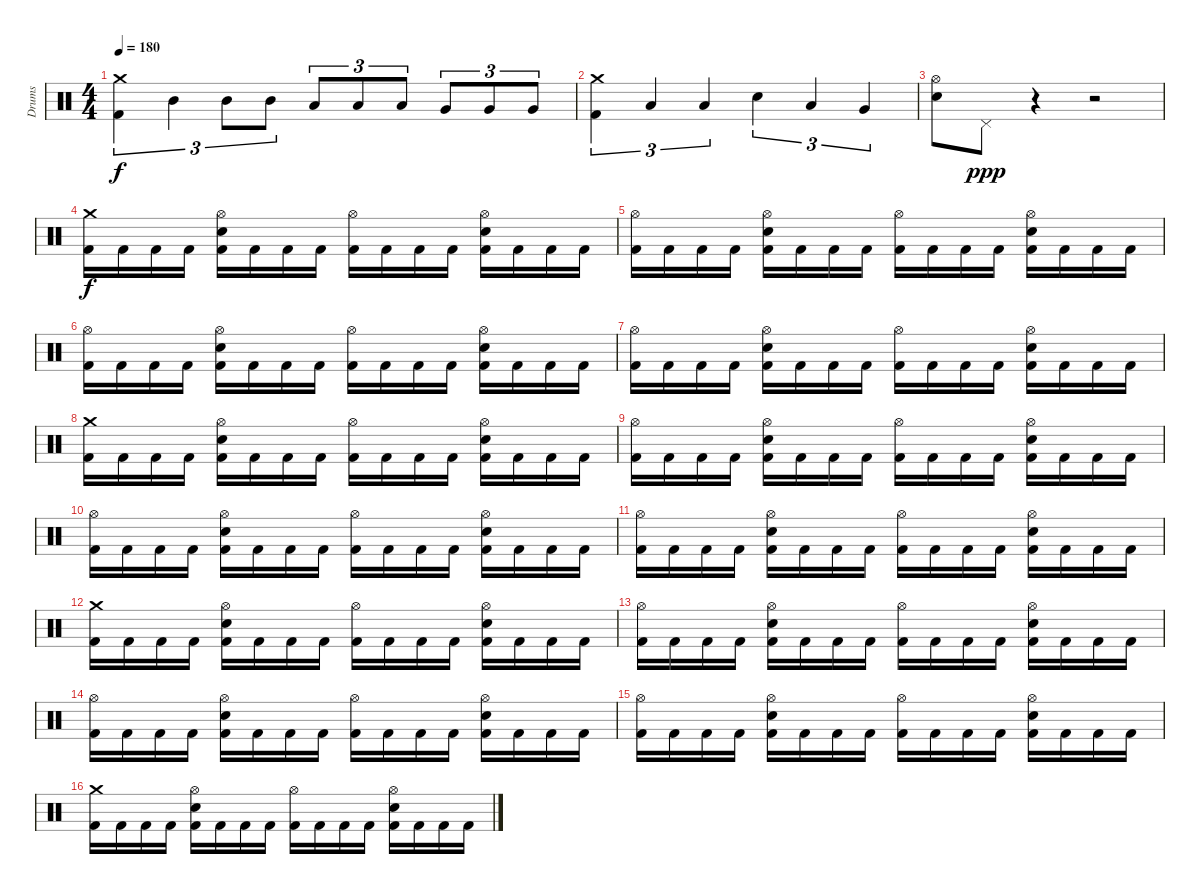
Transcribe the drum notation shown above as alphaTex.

\track ("Drums" "Drums") {instrument percussion}
\staff {score}
\articulation defaults
\ts (4 4)
\tempo 180
\clef neutral
\ks c
("Crash medium (hit)" "Kick (hit) 2").4{tu (3 2) dy f} "Mid Tom (hit)".4{tu (3 2)} "Mid Tom (hit)".8{tu (3 2)} "Mid Tom (hit)".8{tu (3 2)} "Low Tom (hit)".8{tu (3 2)} "Low Tom (hit)".8{tu (3 2)} "Low Tom (hit)".8{tu (3 2)} "Very Low Tom (hit)".8{tu (3 2)} "Very Low Tom (hit)".8{tu (3 2)} "Very Low Tom (hit)".8{tu (3 2)} |
("Crash medium (hit)" "Kick (hit) 2").4{tu (3 2)} "Low Tom (hit)".4{tu (3 2)} "Low Tom (hit)".4{tu (3 2)} "Snare (hit) 2".4{tu (3 2)} "Low Tom (hit)".4{tu (3 2)} "Very Low Tom (hit)".4{tu (3 2)} |
("Hi-Hat (open)" "Snare (hit) 2").8 "Pedal Hi-Hat (hit)".8{dy ppp} r.4 r.2 |
("Crash medium (hit)" "Kick (hit) 2").16{dy f} "Kick (hit) 2".16 "Kick (hit) 2".16 "Kick (hit) 2".16 ("Hi-Hat (open)" "Snare (hit) 2" "Kick (hit) 2").16 "Kick (hit) 2".16 "Kick (hit) 2".16 "Kick (hit) 2".16 ("Hi-Hat (open)" "Kick (hit) 2").16 "Kick (hit) 2".16 "Kick (hit) 2".16 "Kick (hit) 2".16 ("Hi-Hat (open)" "Snare (hit) 2" "Kick (hit) 2").16 "Kick (hit) 2".16 "Kick (hit) 2".16 "Kick (hit) 2".16 |
("Hi-Hat (open)" "Kick (hit) 2").16 "Kick (hit) 2".16 "Kick (hit) 2".16 "Kick (hit) 2".16 ("Hi-Hat (open)" "Snare (hit) 2" "Kick (hit) 2").16 "Kick (hit) 2".16 "Kick (hit) 2".16 "Kick (hit) 2".16 ("Hi-Hat (open)" "Kick (hit) 2").16 "Kick (hit) 2".16 "Kick (hit) 2".16 "Kick (hit) 2".16 ("Hi-Hat (open)" "Snare (hit) 2" "Kick (hit) 2").16 "Kick (hit) 2".16 "Kick (hit) 2".16 "Kick (hit) 2".16 |
("Hi-Hat (open)" "Kick (hit) 2").16 "Kick (hit) 2".16 "Kick (hit) 2".16 "Kick (hit) 2".16 ("Hi-Hat (open)" "Snare (hit) 2" "Kick (hit) 2").16 "Kick (hit) 2".16 "Kick (hit) 2".16 "Kick (hit) 2".16 ("Hi-Hat (open)" "Kick (hit) 2").16 "Kick (hit) 2".16 "Kick (hit) 2".16 "Kick (hit) 2".16 ("Hi-Hat (open)" "Snare (hit) 2" "Kick (hit) 2").16 "Kick (hit) 2".16 "Kick (hit) 2".16 "Kick (hit) 2".16 |
("Hi-Hat (open)" "Kick (hit) 2").16 "Kick (hit) 2".16 "Kick (hit) 2".16 "Kick (hit) 2".16 ("Hi-Hat (open)" "Snare (hit) 2" "Kick (hit) 2").16 "Kick (hit) 2".16 "Kick (hit) 2".16 "Kick (hit) 2".16 ("Hi-Hat (open)" "Kick (hit) 2").16 "Kick (hit) 2".16 "Kick (hit) 2".16 "Kick (hit) 2".16 ("Hi-Hat (open)" "Snare (hit) 2" "Kick (hit) 2").16 "Kick (hit) 2".16 "Kick (hit) 2".16 "Kick (hit) 2".16 |
("Crash medium (hit)" "Kick (hit) 2").16 "Kick (hit) 2".16 "Kick (hit) 2".16 "Kick (hit) 2".16 ("Hi-Hat (open)" "Snare (hit) 2" "Kick (hit) 2").16 "Kick (hit) 2".16 "Kick (hit) 2".16 "Kick (hit) 2".16 ("Hi-Hat (open)" "Kick (hit) 2").16 "Kick (hit) 2".16 "Kick (hit) 2".16 "Kick (hit) 2".16 ("Hi-Hat (open)" "Snare (hit) 2" "Kick (hit) 2").16 "Kick (hit) 2".16 "Kick (hit) 2".16 "Kick (hit) 2".16 |
("Hi-Hat (open)" "Kick (hit) 2").16 "Kick (hit) 2".16 "Kick (hit) 2".16 "Kick (hit) 2".16 ("Hi-Hat (open)" "Snare (hit) 2" "Kick (hit) 2").16 "Kick (hit) 2".16 "Kick (hit) 2".16 "Kick (hit) 2".16 ("Hi-Hat (open)" "Kick (hit) 2").16 "Kick (hit) 2".16 "Kick (hit) 2".16 "Kick (hit) 2".16 ("Hi-Hat (open)" "Snare (hit) 2" "Kick (hit) 2").16 "Kick (hit) 2".16 "Kick (hit) 2".16 "Kick (hit) 2".16 |
("Hi-Hat (open)" "Kick (hit) 2").16 "Kick (hit) 2".16 "Kick (hit) 2".16 "Kick (hit) 2".16 ("Hi-Hat (open)" "Snare (hit) 2" "Kick (hit) 2").16 "Kick (hit) 2".16 "Kick (hit) 2".16 "Kick (hit) 2".16 ("Hi-Hat (open)" "Kick (hit) 2").16 "Kick (hit) 2".16 "Kick (hit) 2".16 "Kick (hit) 2".16 ("Hi-Hat (open)" "Snare (hit) 2" "Kick (hit) 2").16 "Kick (hit) 2".16 "Kick (hit) 2".16 "Kick (hit) 2".16 |
("Hi-Hat (open)" "Kick (hit) 2").16 "Kick (hit) 2".16 "Kick (hit) 2".16 "Kick (hit) 2".16 ("Hi-Hat (open)" "Snare (hit) 2" "Kick (hit) 2").16 "Kick (hit) 2".16 "Kick (hit) 2".16 "Kick (hit) 2".16 ("Hi-Hat (open)" "Kick (hit) 2").16 "Kick (hit) 2".16 "Kick (hit) 2".16 "Kick (hit) 2".16 ("Hi-Hat (open)" "Snare (hit) 2" "Kick (hit) 2").16 "Kick (hit) 2".16 "Kick (hit) 2".16 "Kick (hit) 2".16 |
("Crash medium (hit)" "Kick (hit) 2").16 "Kick (hit) 2".16 "Kick (hit) 2".16 "Kick (hit) 2".16 ("Hi-Hat (open)" "Snare (hit) 2" "Kick (hit) 2").16 "Kick (hit) 2".16 "Kick (hit) 2".16 "Kick (hit) 2".16 ("Hi-Hat (open)" "Kick (hit) 2").16 "Kick (hit) 2".16 "Kick (hit) 2".16 "Kick (hit) 2".16 ("Hi-Hat (open)" "Snare (hit) 2" "Kick (hit) 2").16 "Kick (hit) 2".16 "Kick (hit) 2".16 "Kick (hit) 2".16 |
("Hi-Hat (open)" "Kick (hit) 2").16 "Kick (hit) 2".16 "Kick (hit) 2".16 "Kick (hit) 2".16 ("Hi-Hat (open)" "Snare (hit) 2" "Kick (hit) 2").16 "Kick (hit) 2".16 "Kick (hit) 2".16 "Kick (hit) 2".16 ("Hi-Hat (open)" "Kick (hit) 2").16 "Kick (hit) 2".16 "Kick (hit) 2".16 "Kick (hit) 2".16 ("Hi-Hat (open)" "Snare (hit) 2" "Kick (hit) 2").16 "Kick (hit) 2".16 "Kick (hit) 2".16 "Kick (hit) 2".16 |
("Hi-Hat (open)" "Kick (hit) 2").16 "Kick (hit) 2".16 "Kick (hit) 2".16 "Kick (hit) 2".16 ("Hi-Hat (open)" "Snare (hit) 2" "Kick (hit) 2").16 "Kick (hit) 2".16 "Kick (hit) 2".16 "Kick (hit) 2".16 ("Hi-Hat (open)" "Kick (hit) 2").16 "Kick (hit) 2".16 "Kick (hit) 2".16 "Kick (hit) 2".16 ("Hi-Hat (open)" "Snare (hit) 2" "Kick (hit) 2").16 "Kick (hit) 2".16 "Kick (hit) 2".16 "Kick (hit) 2".16 |
("Hi-Hat (open)" "Kick (hit) 2").16 "Kick (hit) 2".16 "Kick (hit) 2".16 "Kick (hit) 2".16 ("Hi-Hat (open)" "Snare (hit) 2" "Kick (hit) 2").16 "Kick (hit) 2".16 "Kick (hit) 2".16 "Kick (hit) 2".16 ("Hi-Hat (open)" "Kick (hit) 2").16 "Kick (hit) 2".16 "Kick (hit) 2".16 "Kick (hit) 2".16 ("Hi-Hat (open)" "Snare (hit) 2" "Kick (hit) 2").16 "Kick (hit) 2".16 "Kick (hit) 2".16 "Kick (hit) 2".16 |
("Crash medium (hit)" "Kick (hit) 2").16 "Kick (hit) 2".16 "Kick (hit) 2".16 "Kick (hit) 2".16 ("Hi-Hat (open)" "Snare (hit) 2" "Kick (hit) 2").16 "Kick (hit) 2".16 "Kick (hit) 2".16 "Kick (hit) 2".16 ("Hi-Hat (open)" "Kick (hit) 2").16 "Kick (hit) 2".16 "Kick (hit) 2".16 "Kick (hit) 2".16 ("Hi-Hat (open)" "Snare (hit) 2" "Kick (hit) 2").16 "Kick (hit) 2".16 "Kick (hit) 2".16 "Kick (hit) 2".16
